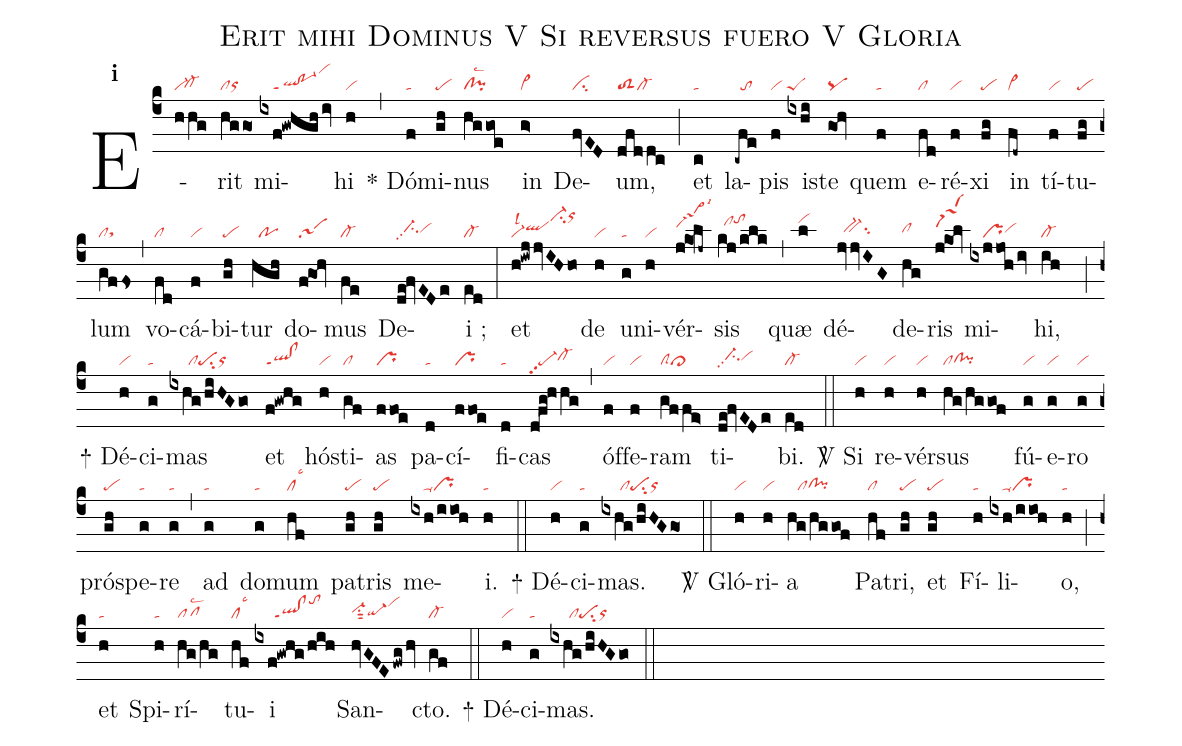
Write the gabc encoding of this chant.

name:Erit mihi Dominus V Si reversus fuero V Gloria;
office-part:re;
mode:1;
nabc-lines:1;
%%
initial-style: 1;
name: Erit mihi Dominus in Deum;
mode: 1;
office-part: Responsorium;
annotation: Resp.;
annotation: i;
nabc-lines:1;
%%
(c4) E(hhg|vi-`cl-hg)rit(hggo|clorhg) mi(ixf!gwhgh/iv|////ql!po-1ppt1vihm)hi(h|vi) (,) <sp>*</sp> Dó(f|ta)mi(gh|pe)nus(hggoe|cl!pilsc2) in(g>|vi>) De(fvED|ci)um,(dfddc|toS2cl-) (;) et(c|ta) la(-cfe|//to)pis(f|vi) is(ixhi|peS)te(goh|pq) quem(f|ta) e(fd|cl)ré(f|vi)xi(fg|pe) in(fd~|vi>) tí(f|vi)tu(fg|pe)lum(gffs|clsthg) (,) vo(fd|cl)cá(f|vi)bi(gh|pe)tur(hgh|//po) do(f!goh|sa1)mus(fe|cl-) De(de!fvEDe|//ci-hhpp2vihh)i ;(ed|cl-) (:) et(h!iwjjvIHho|vi-lsl2qlhici-hmorhn) de(h|vi) u(g|ta)ni(h|vi)vér(j!ko!lj~|sa->1hjlsi3)sis(kj/klk|//clhktohl) (,) quæ(l|vihl) dé(jvjvIG|//bv-hhsu2)de(hg|clhh)ris(j!kol|saM4hj) mi(ixjjoh/iv|////prvihh)hi,(ih|cl-) (;)
<sp>+</sp> Dé(h|vi)ci(g|ta)mas(ixhg/hiHGgo|//////clpesu2orhg) et(f!gwhg|ql!clppt1) hós(h|vi)ti(gf|cl)as(ffoe|pr) pa(d|ta)cí(ffoe|pr)fi(d|ta)cas(d@fg!hhg|pe-pp2cl-hh) (,) óf(f|vi)fe(f|vi)ram(gffe>|clScl>) ti(de!fvEDe|//ci-hhpp2vihh)bi.(ed|cl-) (::)

<sp>V/</sp> Si(h|vi) re(h|vi)vér(h|vi)sus(hg/hggof|clclhg!pihg) fú(g|vi)e(g|vi)ro(g|vi) prós(gh|pe)pe(g|ta)re(g|ta) (,) ad(g|ta) do(g|ta)mum(hf|cllsc3) pa(gh|pe)tris(gh|pe) me(ixh/iioh|////ta-pr)i.(h|ta) (::)
<sp>+</sp> Dé(h|vi)ci(g|ta)mas.(ixhg/hiHGgo|//////clpesu2orhg) (::)

<sp>V/</sp> Gló(h|vi)ri(h|vi)a(hg/hggof|///clclhg!pihg) Pa(hf|cl)tri,(gh|pe) et(gh|pe) Fí(h|ta)li(ixh/iioh|////ta-pr)o,(h|ta) (;) et(h|ta) Spi(h|ta)rí(hg/hg|pflsc2)tu(hf|cllsc3)i(ixf!gwhg/hih|//////ql!clppt1tohl) San(hvGFE/fwg/hv|vi-hhsu1sut2qi-hgvihk)cto.(gf|cl-) (::)
<sp>+</sp> Dé(h|vi)ci(g|ta)mas.(ixhg/hiHGgo|//////clpesu2orhg) (::)
